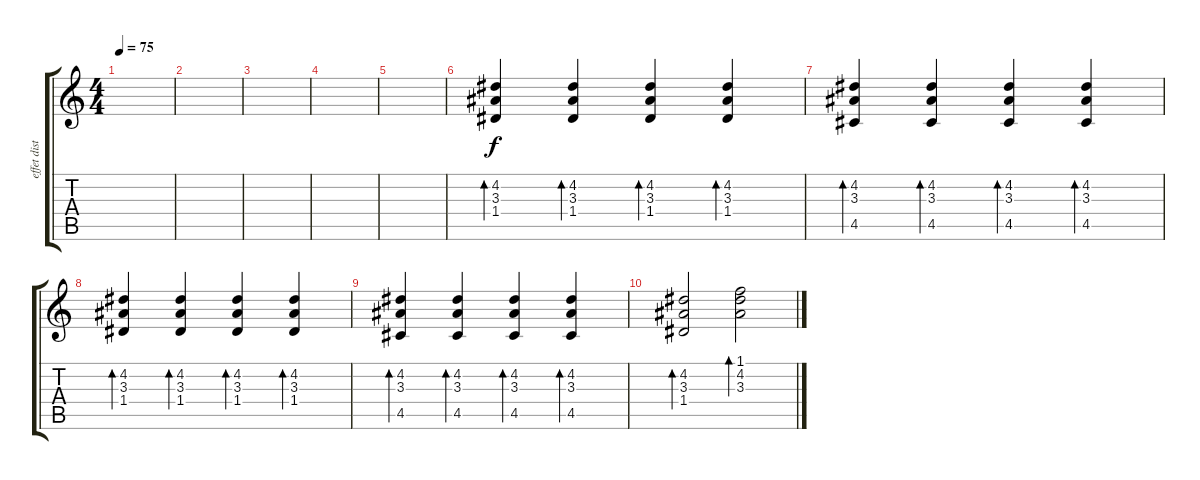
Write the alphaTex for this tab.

\track ("effet dist" "effet dist") {instrument overdrivenguitar}
\staff {score tabs}
\tuning (E4 B3 G3 D3 A2 D2) {hide}
\ts (4 4)
\tempo 75
\clef g2
\ks c
|
|
|
|
|
(4.2 3.3 1.4).4{bd 480} (4.2 3.3 1.4).4{bd 480} (4.2 3.3 1.4).4{bd 480} (4.2 3.3 1.4).4{bd 480} |
(4.2 3.3 4.5).4{bd 480} (4.2 3.3 4.5).4{bd 480} (4.2 3.3 4.5).4{bd 480} (4.2 3.3 4.5).4{bd 480} |
(4.2 3.3 1.4).4{bd 480} (4.2 3.3 1.4).4{bd 480} (4.2 3.3 1.4).4{bd 480} (4.2 3.3 1.4).4{bd 480} |
(4.2 3.3 4.5).4{bd 480} (4.2 3.3 4.5).4{bd 480} (4.2 3.3 4.5).4{bd 480} (4.2 3.3 4.5).4{bd 480} |
(4.2 3.3 1.4).2{bd 480} (1.1 4.2 3.3).2{bd 120}
